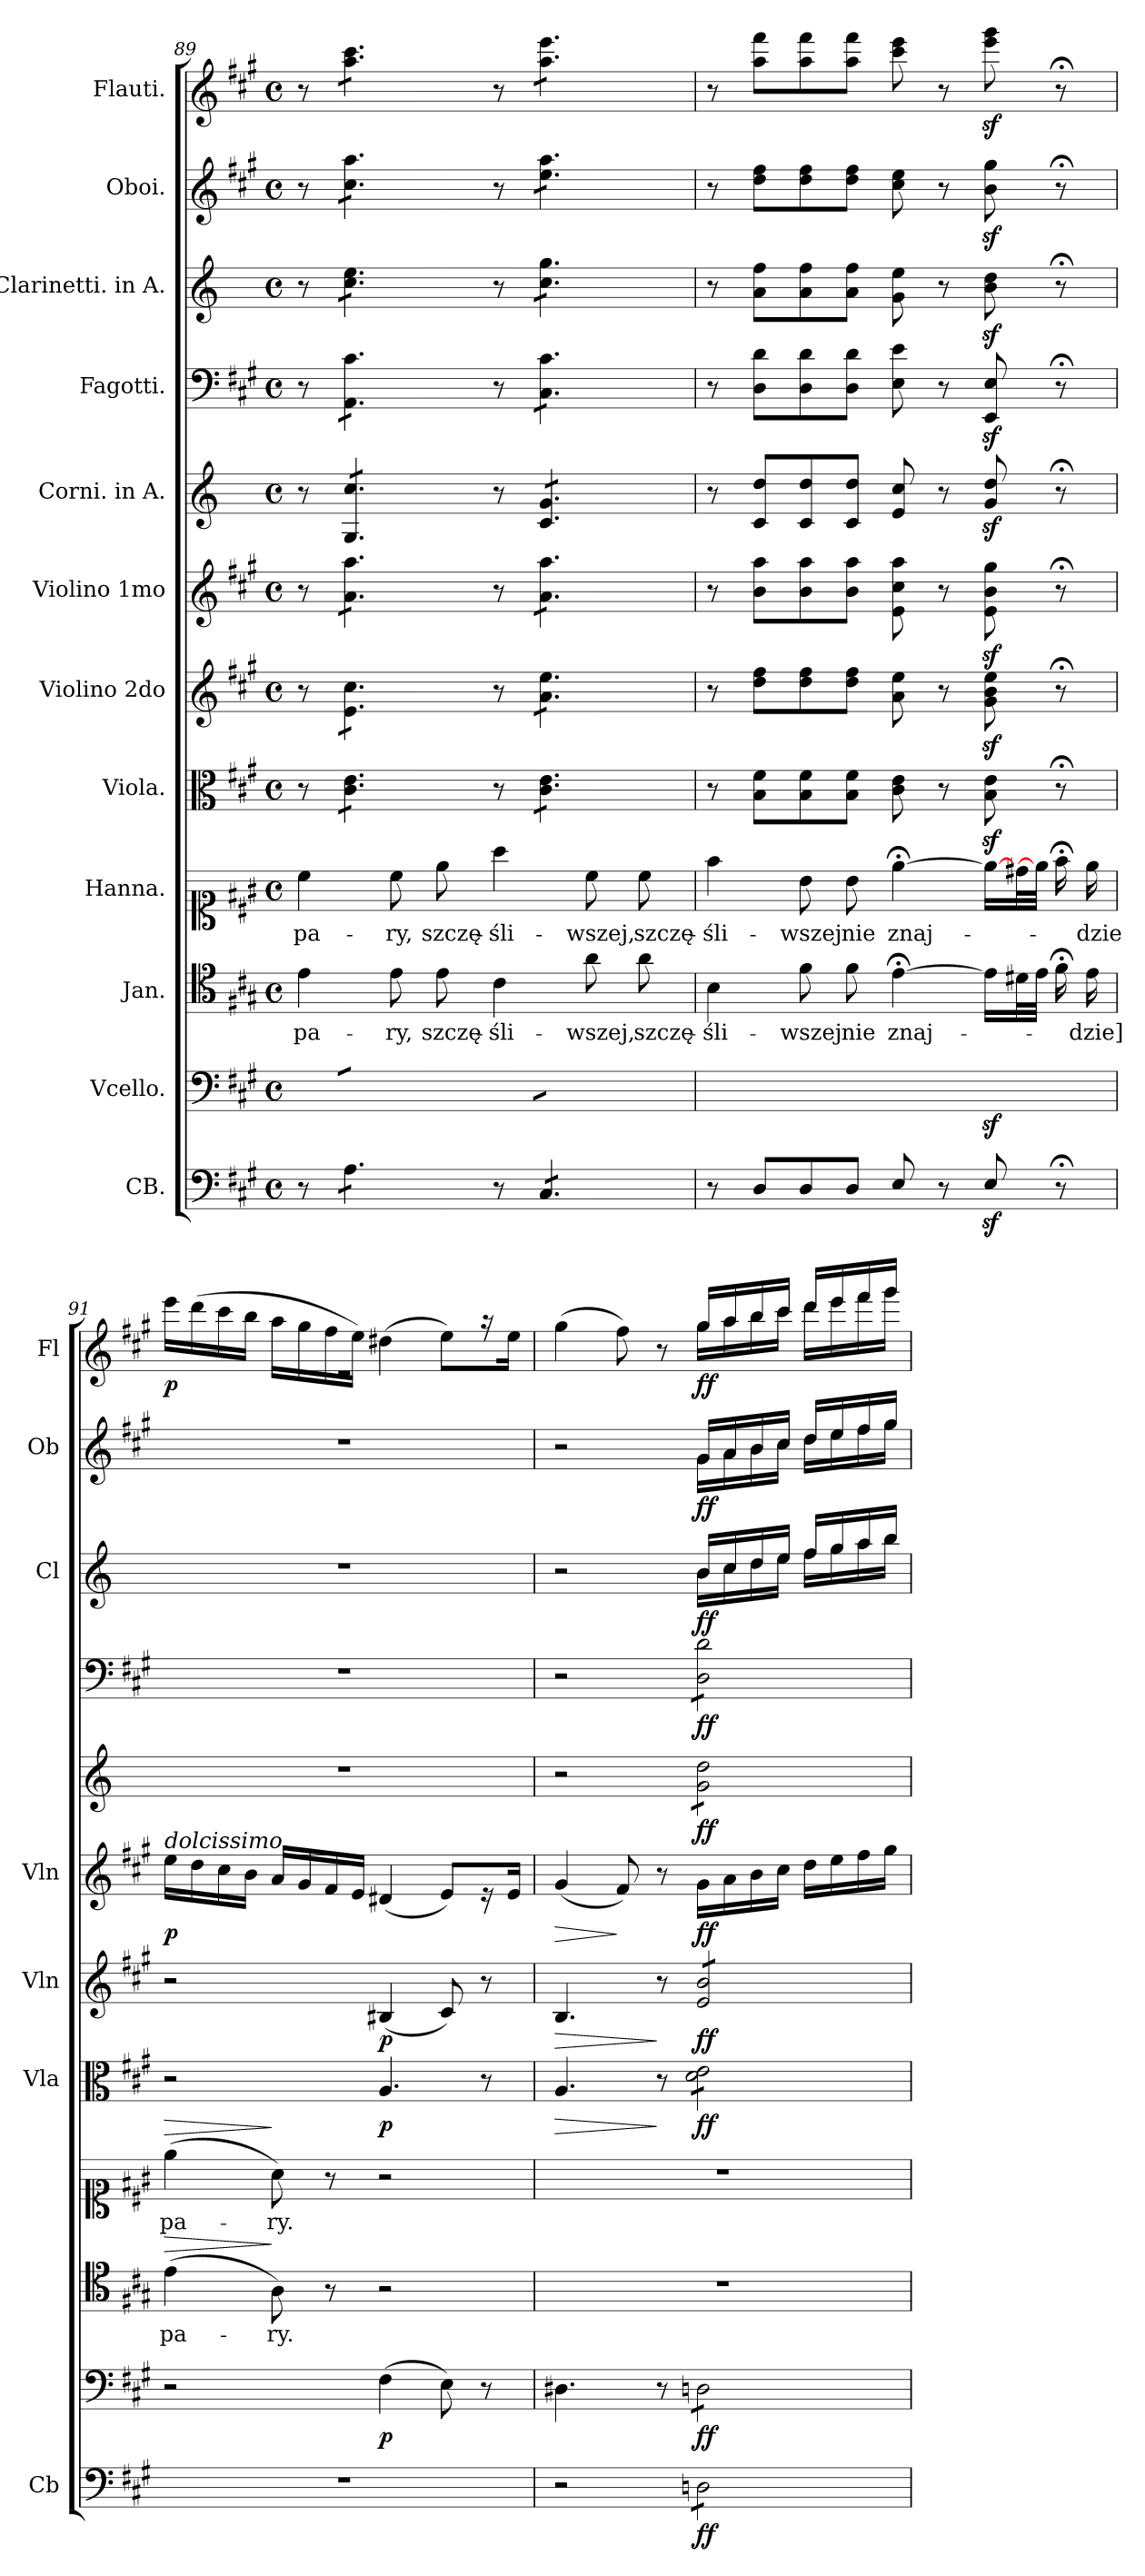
**kern	**dynam	**kern	**dynam	**kern	**text	**dynam	**kern	**text	**dynam	**kern	**dynam	**kern	**dynam	**kern	**dynam	**kern	**dynam	**kern	**dynam	**kern	**dynam	**kern	**dynam	**kern	**dynam
*part12	*part12	*part11	*part11	*part10	*part10	*part10	*part9	*part9	*part9	*part8	*part8	*part7	*part7	*part6	*part6	*part5	*part5	*part4	*part4	*part3	*part3	*part2	*part2	*part1	*part1
*staff12	*staff12	*staff11	*staff11	*staff10	*staff10	*staff10	*staff9	*staff9	*staff9	*staff8	*staff8	*staff7	*staff7	*staff6	*staff6	*staff5	*staff5	*staff4	*staff4	*staff3	*staff3	*staff2	*staff2	*staff1	*staff1
*I"CB.	*	*I"Vcello.	*	*I"Jan.	*	*	*I"Hanna.	*	*	*I"Viola.	*	*I"Violino 2do	*	*I"Violino 1mo	*	*I"Corni. in A.	*	*I"Fagotti.	*	*I"Clarinetti. in A.	*	*I"Oboi.	*	*I"Flauti.	*
*I'Cb	*	*	*	*	*	*	*	*	*	*I'Vla	*	*I'Vln	*	*I'Vln	*	*	*	*	*	*I'Cl	*	*I'Ob	*	*I'Fl	*
*clefF4	*	*clefF4	*	*clefC4	*	*	*clefC1	*	*	*clefC3	*	*clefG2	*	*clefG2	*	*clefG2	*	*clefF4	*	*clefG2	*	*clefG2	*	*clefG2	*
*ITrd8c12	*	*	*	*	*	*	*	*	*	*	*	*	*	*	*	*ITrd2c3	*	*	*	*ITrd2c3	*	*	*	*	*
*k[f#c#g#]	*	*k[f#c#g#]	*	*k[f#c#g#]	*	*	*k[f#c#g#]	*	*	*k[f#c#g#]	*	*k[f#c#g#]	*	*k[f#c#g#]	*	*k[f#c#g#]	*	*k[f#c#g#]	*	*k[f#c#g#]	*	*k[f#c#g#]	*	*k[f#c#g#]	*
*M4/4	*	*M4/4	*	*M4/4	*	*	*M4/4	*	*	*M4/4	*	*M4/4	*	*M4/4	*	*M4/4	*	*M4/4	*	*M4/4	*	*M4/4	*	*M4/4	*
*met(c)	*	*met(c)	*	*met(c)	*	*	*met(c)	*	*	*met(c)	*	*met(c)	*	*met(c)	*	*met(c)	*	*met(c)	*	*met(c)	*	*met(c)	*	*met(c)	*
=89	=89	=89	=89	=89	=89	=89	=89	=89	=89	=89	=89	=89	=89	=89	=89	=89	=89	=89	=89	=89	=89	=89	=89	=89	=89
8r	.	8ryy	.	4e\	pa-	.	4cc#\	pa-	.	8r	.	8r	.	8r	.	8r	.	8r	.	8r	.	8r	.	8r	.
*tremolo	*	*	*	*	*	*	*	*	*	*	*	*	*	*	*	*	*	*	*	*	*	*	*	*	*
*	*	*tremolo	*	*	*	*	*	*	*	*	*	*	*	*	*	*	*	*	*	*	*	*	*	*	*
*	*	*	*	*	*	*	*	*	*	*tremolo	*	*	*	*	*	*	*	*	*	*	*	*	*	*	*
*	*	*	*	*	*	*	*	*	*	*	*	*tremolo	*	*	*	*	*	*	*	*	*	*	*	*	*
*	*	*	*	*	*	*	*	*	*	*	*	*	*	*tremolo	*	*	*	*	*	*	*	*	*	*	*
*	*	*	*	*	*	*	*	*	*	*	*	*	*	*	*	*tremolo	*	*	*	*	*	*	*	*	*
*	*	*	*	*	*	*	*	*	*	*	*	*	*	*	*	*	*	*tremolo	*	*	*	*	*	*	*
*	*	*	*	*	*	*	*	*	*	*	*	*	*	*	*	*	*	*	*	*tremolo	*	*	*	*	*
*	*	*	*	*	*	*	*	*	*	*	*	*	*	*	*	*	*	*	*	*	*	*tremolo	*	*	*
*	*	*	*	*	*	*	*	*	*	*	*	*	*	*	*	*	*	*	*	*	*	*	*	*tremolo	*
8AA\L	.	8A\yyL	.	.	.	.	.	.	.	8c#\ 8e\L	.	8e\ 8cc#\L	.	8a\ 8aa\L	.	8E/ 8a/L	.	8AA\ 8c#\L	.	8a\ 8cc#\L	.	8cc#\ 8aa\L	.	8aa\ 8ccc#\L	.
8AA\	.	8A\yy	.	8e\	-ry,	.	8cc#\	-ry,	.	8c#\ 8e\	.	8e\ 8cc#\	.	8a\ 8aa\	.	8E/ 8a/	.	8AA\ 8c#\	.	8a\ 8cc#\	.	8cc#\ 8aa\	.	8aa\ 8ccc#\	.
8AA\J	.	8A\yyJ	.	8e\	szczę-	.	8ee\	szczę-	.	8c#\ 8e\J	.	8e\ 8cc#\J	.	8a\ 8aa\J	.	8E/ 8a/J	.	8AA\ 8c#\J	.	8a\ 8cc#\J	.	8cc#\ 8aa\J	.	8aa\ 8ccc#\J	.
8r	.	8ryy	.	4c#\	-śli-	.	4aa\	-śli-	.	8r	.	8r	.	8r	.	8r	.	8r	.	8r	.	8r	.	8r	.
8CC#/L	.	8C#/yyL	.	.	.	.	.	.	.	8c#\ 8e\L	.	8a\ 8ee\L	.	8a\ 8aa\L	.	8A/ 8e/L	.	8C#\ 8c#\L	.	8a\ 8ee\L	.	8ee\ 8aa\L	.	8aa\ 8eee\L	.
8CC#/	.	8C#/yy	.	8a\	-wszej,	.	8cc#\	-wszej,	.	8c#\ 8e\	.	8a\ 8ee\	.	8a\ 8aa\	.	8A/ 8e/	.	8C#\ 8c#\	.	8a\ 8ee\	.	8ee\ 8aa\	.	8aa\ 8eee\	.
8CC#/J	.	8C#/yyJ	.	8a\	szczę-	.	8cc#\	szczę-	.	8c#\ 8e\J	.	8a\ 8ee\J	.	8a\ 8aa\J	.	8A/ 8e/J	.	8C#\ 8c#\J	.	8a\ 8ee\J	.	8ee\ 8aa\J	.	8aa\ 8eee\J	.
*	*	*	*	*	*	*	*	*	*	*	*	*	*	*	*	*	*	*	*	*	*	*	*	*Xtremolo	*
*	*	*	*	*	*	*	*	*	*	*	*	*	*	*	*	*	*	*	*	*	*	*Xtremolo	*	*	*
*	*	*	*	*	*	*	*	*	*	*	*	*	*	*	*	*	*	*	*	*Xtremolo	*	*	*	*	*
*	*	*	*	*	*	*	*	*	*	*	*	*	*	*	*	*	*	*Xtremolo	*	*	*	*	*	*	*
*	*	*	*	*	*	*	*	*	*	*	*	*	*	*	*	*Xtremolo	*	*	*	*	*	*	*	*	*
*	*	*	*	*	*	*	*	*	*	*	*	*	*	*Xtremolo	*	*	*	*	*	*	*	*	*	*	*
*	*	*	*	*	*	*	*	*	*	*	*	*Xtremolo	*	*	*	*	*	*	*	*	*	*	*	*	*
*	*	*	*	*	*	*	*	*	*	*Xtremolo	*	*	*	*	*	*	*	*	*	*	*	*	*	*	*
*	*	*Xtremolo	*	*	*	*	*	*	*	*	*	*	*	*	*	*	*	*	*	*	*	*	*	*	*
*Xtremolo	*	*	*	*	*	*	*	*	*	*	*	*	*	*	*	*	*	*	*	*	*	*	*	*	*
=90	=90	=90	=90	=90	=90	=90	=90	=90	=90	=90	=90	=90	=90	=90	=90	=90	=90	=90	=90	=90	=90	=90	=90	=90	=90
8r	.	8ryy	.	4B\	-śli-	.	4ff#\	-śli-	.	8r	.	8r	.	8r	.	8r	.	8r	.	8r	.	8r	.	8r	.
8DD/L	.	8D/Lyy	.	.	.	.	.	.	.	8B\ 8f#\L	.	8dd\ 8ff#\L	.	8b\ 8aa\L	.	8A/ 8b/L	.	8D\ 8d\L	.	8f#\ 8dd\L	.	8dd\ 8ff#\L	.	8aa\ 8fff#\L	.
8DD/	.	8D/yy	.	8f#\	-wszej	.	8b\	-wszej	.	8B\ 8f#\	.	8dd\ 8ff#\	.	8b\ 8aa\	.	8A/ 8b/	.	8D\ 8d\	.	8f#\ 8dd\	.	8dd\ 8ff#\	.	8aa\ 8fff#\	.
8DD/J	.	8D/Jyy	.	8f#\	nie	.	8b\	nie	.	8B\ 8f#\J	.	8dd\ 8ff#\J	.	8b\ 8aa\J	.	8A/ 8b/J	.	8D\ 8d\J	.	8f#\ 8dd\J	.	8dd\ 8ff#\J	.	8aa\ 8fff#\J	.
8EE/	.	8E/yy	.	[4e;<\	znaj-	.	[4ee;<\	znaj-	.	8c#\ 8e\	.	8a\ 8ee\	.	8e\ 8cc#\ 8aa\	.	8c#/ 8a/	.	8E\ 8e\	.	8e\ 8cc#\	.	8cc#\ 8ee\	.	8ccc#\ 8eee\	.
8r	.	8ryy	.	.	.	.	.	.	.	8r	.	8r	.	8r	.	8r	.	8r	.	8r	.	8r	.	8r	.
8EEz/	.	8Ez/yy	.	16e\LL]	.	.	16ee\LL_	.	.	8Bz\ 8ez\	.	8g#z\ 8bz\ 8eez\	.	8ez\ 8bz\ 8gg#z\	.	8ez/ 8bz/	.	8EEz/ 8Ez/	.	8g#z\ 8bz\	.	8bz\ 8gg#z\	.	8eeez\ 8ggg#z\	.
.	.	.	.	32d#X\L	.	.	32dd#X\L	.	.	.	.	.	.	.	.	.	.	.	.	.	.	.	.	.	.
.	.	.	.	32e\JJJ	.	.	32ee\JJJ]	.	.	.	.	.	.	.	.	.	.	.	.	.	.	.	.	.	.
8r;<	.	8ryy	.	16f#;<\	.	.	16ff#;<\	.	.	8r;<	.	8r;<	.	8r;<	.	8r;<	.	8r;<	.	8r;<	.	8r;<	.	8r;<	.
.	.	.	.	16e\	-dzie]	.	16ee\	-dzie	.	.	.	.	.	.	.	.	.	.	.	.	.	.	.	.	.
=91	=91	=91	=91	=91	=91	=91	=91	=91	=91	=91	=91	=91	=91	=91	=91	=91	=91	=91	=91	=91	=91	=91	=91	=91	=91
!	!	!	!	!	!	!	!	!	!	!	!	!	!	!	!	!	!	!	!	!	!	!	!	!LO:TX:a:i:t=Solo.	!
!	!	!	!	!	!	!	!	!	!	!	!	!	!	!	!	!	!	!	!	!	!	!	!	!LO:TX:b:i:t=dolcissimo.	!
!	!	!	!	!	!	!	!	!	!	!	!	!	!	!LO:TX:a:i:t=dolcissimo.	!	!	!	!	!	!	!	!	!	!	!
!	!	!	!	!	!	!LO:HP:a	!	!	!LO:HP:a	!	!	!	!	!	!	!	!	!	!	!	!	!	!	!	!
*	*	*	*	*	*	*	*	*	*	*	*	*	*	*	*	*	*	*	*	*	*	*	*	*^	*
1r	.	2r	.	(4e\	pa-	>	(4ee\	pa-	>	2r	.	2r	.	16ee\LL	p	1r	.	1r	.	1r	.	1r	.	16eee\LL	1re	p
.	.	.	.	.	.	.	.	.	.	.	.	.	.	16dd\	.	.	.	.	.	.	.	.	.	(16ddd\	.	.
.	.	.	.	.	.	.	.	.	.	.	.	.	.	16cc#\	.	.	.	.	.	.	.	.	.	16ccc#\	.	.
.	.	.	.	.	.	.	.	.	.	.	.	.	.	16b\JJ	.	.	.	.	.	.	.	.	.	16bb\JJ	.	.
.	.	.	.	8A\)	-ry.	]	8a\)	-ry.	]	.	.	.	.	16a/LL	.	.	.	.	.	.	.	.	.	16aa\LL	.	.
.	.	.	.	.	.	.	.	.	.	.	.	.	.	16g#/	.	.	.	.	.	.	.	.	.	16gg#\	.	.
.	.	.	.	8r	.	.	8r	.	.	.	.	.	.	16f#/	.	.	.	.	.	.	.	.	.	16ff#\	.	.
.	.	.	.	.	.	.	.	.	.	.	.	.	.	16e/JJ	.	.	.	.	.	.	.	.	.	16ee\JJ)	.	.
.	.	(4F#\	p	2r	.	.	2r	.	.	4.A/	p	(4B#X/	p	(4d#X/	.	.	.	.	.	.	.	.	.	(4dd#X\	.	.
.	.	8E\)	.	.	.	.	.	.	.	.	.	8c#/)	.	8e/L)	.	.	.	.	.	.	.	.	.	8ee\L)	.	.
.	.	8r	.	.	.	.	.	.	.	8r	.	8r	.	16r	.	.	.	.	.	.	.	.	.	16r	.	.
.	.	.	.	.	.	.	.	.	.	.	.	.	.	16e/Jk	.	.	.	.	.	.	.	.	.	16ee\Jk	.	.
=92	=92	=92	=92	=92	=92	=92	=92	=92	=92	=92	=92	=92	=92	=92	=92	=92	=92	=92	=92	=92	=92	=92	=92	=92	=92	=92
!	!	!	!	!	!	!	!	!	!	!	!LO:HP:b	!	!LO:HP:b	!	!LO:HP:b	!	!	!	!	!	!	!	!	!	!	!
*	*	*	*	*	*	*	*	*	*	*	*	*	*	*	*	*	*	*	*	*^	*	*^	*	*	*	*
2r	.	4.D#X\	.	1r	.	.	1r	.	.	4.A/	>	4.B/	>	(4g#/	>	2r	.	2r	.	2r	2ryy	.	2r	2ryy	.	(4gg#\	2ryy	.
.	.	.	.	.	.	.	.	.	.	.	.	.	.	8f#/)	]	.	.	.	.	.	.	.	.	.	.	8ff#\)	.	.
.	.	8r	.	.	.	.	.	.	.	8r	]	8r	]	8r	.	.	.	.	.	.	.	.	.	.	.	8r	.	.
*tremolo	*	*	*	*	*	*	*	*	*	*	*	*	*	*	*	*	*	*	*	*	*	*	*	*	*	*	*	*
*	*	*tremolo	*	*	*	*	*	*	*	*	*	*	*	*	*	*	*	*	*	*	*	*	*	*	*	*	*	*
*	*	*	*	*	*	*	*	*	*	*tremolo	*	*	*	*	*	*	*	*	*	*	*	*	*	*	*	*	*	*
*	*	*	*	*	*	*	*	*	*	*	*	*tremolo	*	*	*	*	*	*	*	*	*	*	*	*	*	*	*	*
*	*	*	*	*	*	*	*	*	*	*	*	*	*	*	*	*tremolo	*	*	*	*	*	*	*	*	*	*	*	*
*	*	*	*	*	*	*	*	*	*	*	*	*	*	*	*	*	*	*tremolo	*	*	*	*	*	*	*	*	*	*
8DDn\L	ff	8Dn\L	ff	.	.	.	.	.	.	8d\ 8e\L	ff	8e/ 8b/L	ff	16g#\LL	ff	8e\ 8b\L	ff	8D\ 8d\L	ff	16g#/LL	16g#\LL	ff	16g#/LL	16g#\LL	ff	16gg#/LL	16gg#\LL	ff
.	.	.	.	.	.	.	.	.	.	.	.	.	.	16a\	.	.	.	.	.	16a/	16a\	.	16a/	16a\	.	16aa/	16aa\	.
8DDn\	.	8Dn\	.	.	.	.	.	.	.	8d\ 8e\	.	8e/ 8b/	.	16b\	.	8e\ 8b\	.	8D\ 8d\	.	16b/	16b\	.	16b/	16b\	.	16bb/	16bb\	.
.	.	.	.	.	.	.	.	.	.	.	.	.	.	16cc#\JJ	.	.	.	.	.	16cc#/JJ	16cc#\JJ	.	16cc#/JJ	16cc#\JJ	.	16ccc#/JJ	16ccc#\JJ	.
8DDn\	.	8Dn\	.	.	.	.	.	.	.	8d\ 8e\	.	8e/ 8b/	.	16dd\LL	.	8e\ 8b\	.	8D\ 8d\	.	16dd/LL	16dd\LL	.	16dd/LL	16dd\LL	.	16ddd/LL	16ddd\LL	.
.	.	.	.	.	.	.	.	.	.	.	.	.	.	16ee\	.	.	.	.	.	16ee/	16ee\	.	16ee/	16ee\	.	16eee/	16eee\	.
8DDn\J	.	8Dn\J	.	.	.	.	.	.	.	8d\ 8e\J	.	8e/ 8b/J	.	16ff#\	.	8e\ 8b\J	.	8D\ 8d\J	.	16ff#/	16ff#\	.	16ff#/	16ff#\	.	16fff#/	16fff#\	.
*	*	*	*	*	*	*	*	*	*	*	*	*	*	*	*	*	*	*Xtremolo	*	*	*	*	*	*	*	*	*	*
*	*	*	*	*	*	*	*	*	*	*	*	*	*	*	*	*Xtremolo	*	*	*	*	*	*	*	*	*	*	*	*
*	*	*	*	*	*	*	*	*	*	*	*	*Xtremolo	*	*	*	*	*	*	*	*	*	*	*	*	*	*	*	*
*	*	*	*	*	*	*	*	*	*	*Xtremolo	*	*	*	*	*	*	*	*	*	*	*	*	*	*	*	*	*	*
*	*	*Xtremolo	*	*	*	*	*	*	*	*	*	*	*	*	*	*	*	*	*	*	*	*	*	*	*	*	*	*
*Xtremolo	*	*	*	*	*	*	*	*	*	*	*	*	*	*	*	*	*	*	*	*	*	*	*	*	*	*	*	*
.	.	.	.	.	.	.	.	.	.	.	.	.	.	16gg#\JJ	.	.	.	.	.	16gg#/JJ	16gg#\JJ	.	16gg#/JJ	16gg#\JJ	.	16ggg#/JJ	16ggg#\JJ	.
*	*	*	*	*	*	*	*	*	*	*	*	*	*	*	*	*	*	*	*	*v	*v	*	*	*	*	*v	*v	*
*	*	*	*	*	*	*	*	*	*	*	*	*	*	*	*	*	*	*	*	*	*	*v	*v	*	*	*
=	=	=	=	=	=	=	=	=	=	=	=	=	=	=	=	=	=	=	=	=	=	=	=	=	=
*-	*-	*-	*-	*-	*-	*-	*-	*-	*-	*-	*-	*-	*-	*-	*-	*-	*-	*-	*-	*-	*-	*-	*-	*-	*-
